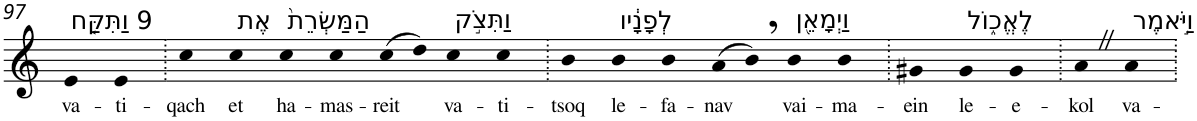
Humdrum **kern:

**kern	**text
*part1	*part1
*staff1	*staff1
*I"Piano	*
*I'Pno	*
!!LO:PB:g=z
*clefG2	*
*k[]	*
=97	=97
!LO:TX:a:t=9 וַתִּקַּ֤ח	!
!	!LO:LY:b
4e	va-
!	!LO:LY:b
4e	-ti-
=98.	=98.
!	!LO:LY:b
4cc	-qach
!LO:TX:a:t=אֶת	!
!	!LO:LY:b
4cc	et
!LO:TX:a:t=הַמַּשְׂרֵת֙	!
!	!LO:LY:b
4cc	ha-
!	!LO:LY:b
4cc	-mas-
!	!LO:LY:b
(>8cc	-reit
8dd)	.
!LO:TX:a:t=וַתִּצֹ֣ק	!
!	!LO:LY:b
4cc	va-
!	!LO:LY:b
4cc	-ti-
=99.	=99.
!	!LO:LY:b
4b	-tsoq
!LO:TX:a:t=לְפָנָ֔יו	!
!	!LO:LY:b
4b	le-
!	!LO:LY:b
4b	-fa-
!	!LO:LY:b
(>8a	-nav
8b,)	.
!LO:TX:a:t=וַיְמָאֵ֖ן	!
!	!LO:LY:b
4b	vai-
!	!LO:LY:b
4b	-ma-
=100.	=100.
!	!LO:LY:b
4g#X	-ein
!LO:TX:a:t=לֶאֱכ֑וֹל	!
!	!LO:LY:b
4g#	le-
!	!LO:LY:b
4g#	-e-
=101.	=101.
!	!LO:LY:b
4aZ	-kol
!LO:TX:a:t=וַיֹּ֣אמֶר	!
!	!LO:LY:b
4a	va-
=.	=.
*-	*-
